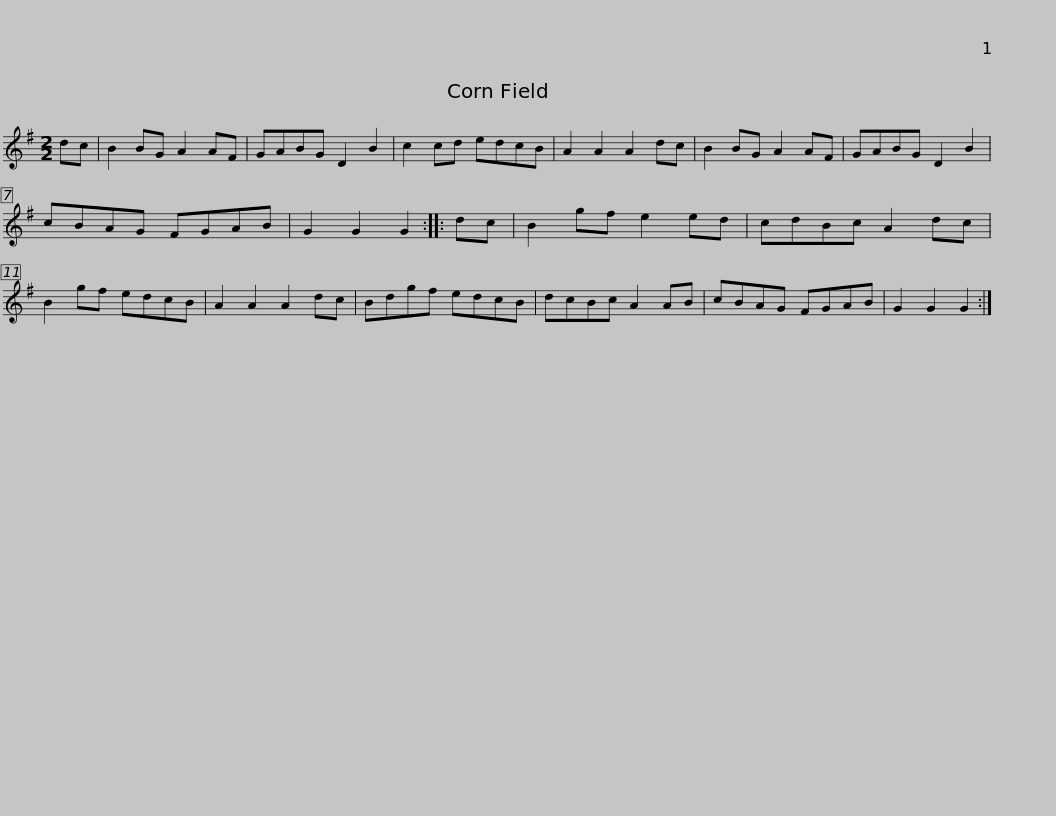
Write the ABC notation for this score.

X:1
L:1/8
M:2/2
I:linebreak $
K:G
V:1 treble
V:1
 dc | B2 BG A2 AF | GABG D2 B2 | c2 cd edcB | A2 A2 A2 dc | %5
 B2 BG A2 AF | GABG D2 B2 |$ cBAG FGAB | G2 G2 G2 :: dc | %10
 B2 gf e2 ed | cdBc A2 dc | B2 gf edcB | A2 A2 A2 dc |$ Bdgf edcB | %15
 dcBc A2 AB | cBAG FGAB | G2 G2 G2 :| %18
